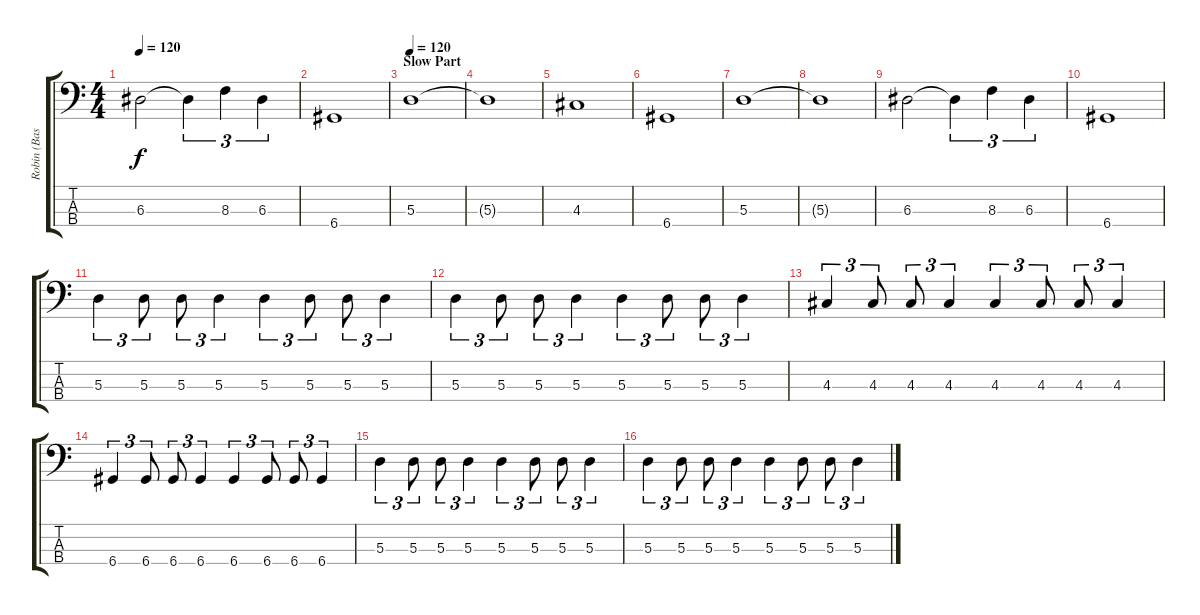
\track ("Robin (Bass)" "Robin (Bas") {instrument electricbassfinger}
\staff {score tabs}
\tuning (G2 D2 A1 D1) {hide}
\ts (4 4)
\tempo 120
\clef f4
\ks c
6.3.2{dy f} 6.3{t}.4{tu (3 2)} 8.3.4{tu (3 2)} 6.3.4{tu (3 2)} |
6.4.1 |
\section ("" "Slow Part")
\tempo 120
5.3.1 |
5.3{t}.1 |
4.3.1 |
6.4.1 |
5.3.1 |
5.3{t}.1 |
6.3.2 6.3{t}.4{tu (3 2)} 8.3.4{tu (3 2)} 6.3.4{tu (3 2)} |
6.4.1 |
5.3.4{tu (3 2)} 5.3.8{tu (3 2)} 5.3.8{tu (3 2)} 5.3.4{tu (3 2)} 5.3.4{tu (3 2)} 5.3.8{tu (3 2)} 5.3.8{tu (3 2)} 5.3.4{tu (3 2)} |
5.3.4{tu (3 2)} 5.3.8{tu (3 2)} 5.3.8{tu (3 2)} 5.3.4{tu (3 2)} 5.3.4{tu (3 2)} 5.3.8{tu (3 2)} 5.3.8{tu (3 2)} 5.3.4{tu (3 2)} |
4.3.4{tu (3 2)} 4.3.8{tu (3 2)} 4.3.8{tu (3 2)} 4.3.4{tu (3 2)} 4.3.4{tu (3 2)} 4.3.8{tu (3 2)} 4.3.8{tu (3 2)} 4.3.4{tu (3 2)} |
6.4.4{tu (3 2)} 6.4.8{tu (3 2)} 6.4.8{tu (3 2)} 6.4.4{tu (3 2)} 6.4.4{tu (3 2)} 6.4.8{tu (3 2)} 6.4.8{tu (3 2)} 6.4.4{tu (3 2)} |
5.3.4{tu (3 2)} 5.3.8{tu (3 2)} 5.3.8{tu (3 2)} 5.3.4{tu (3 2)} 5.3.4{tu (3 2)} 5.3.8{tu (3 2)} 5.3.8{tu (3 2)} 5.3.4{tu (3 2)} |
5.3.4{tu (3 2)} 5.3.8{tu (3 2)} 5.3.8{tu (3 2)} 5.3.4{tu (3 2)} 5.3.4{tu (3 2)} 5.3.8{tu (3 2)} 5.3.8{tu (3 2)} 5.3.4{tu (3 2)}
